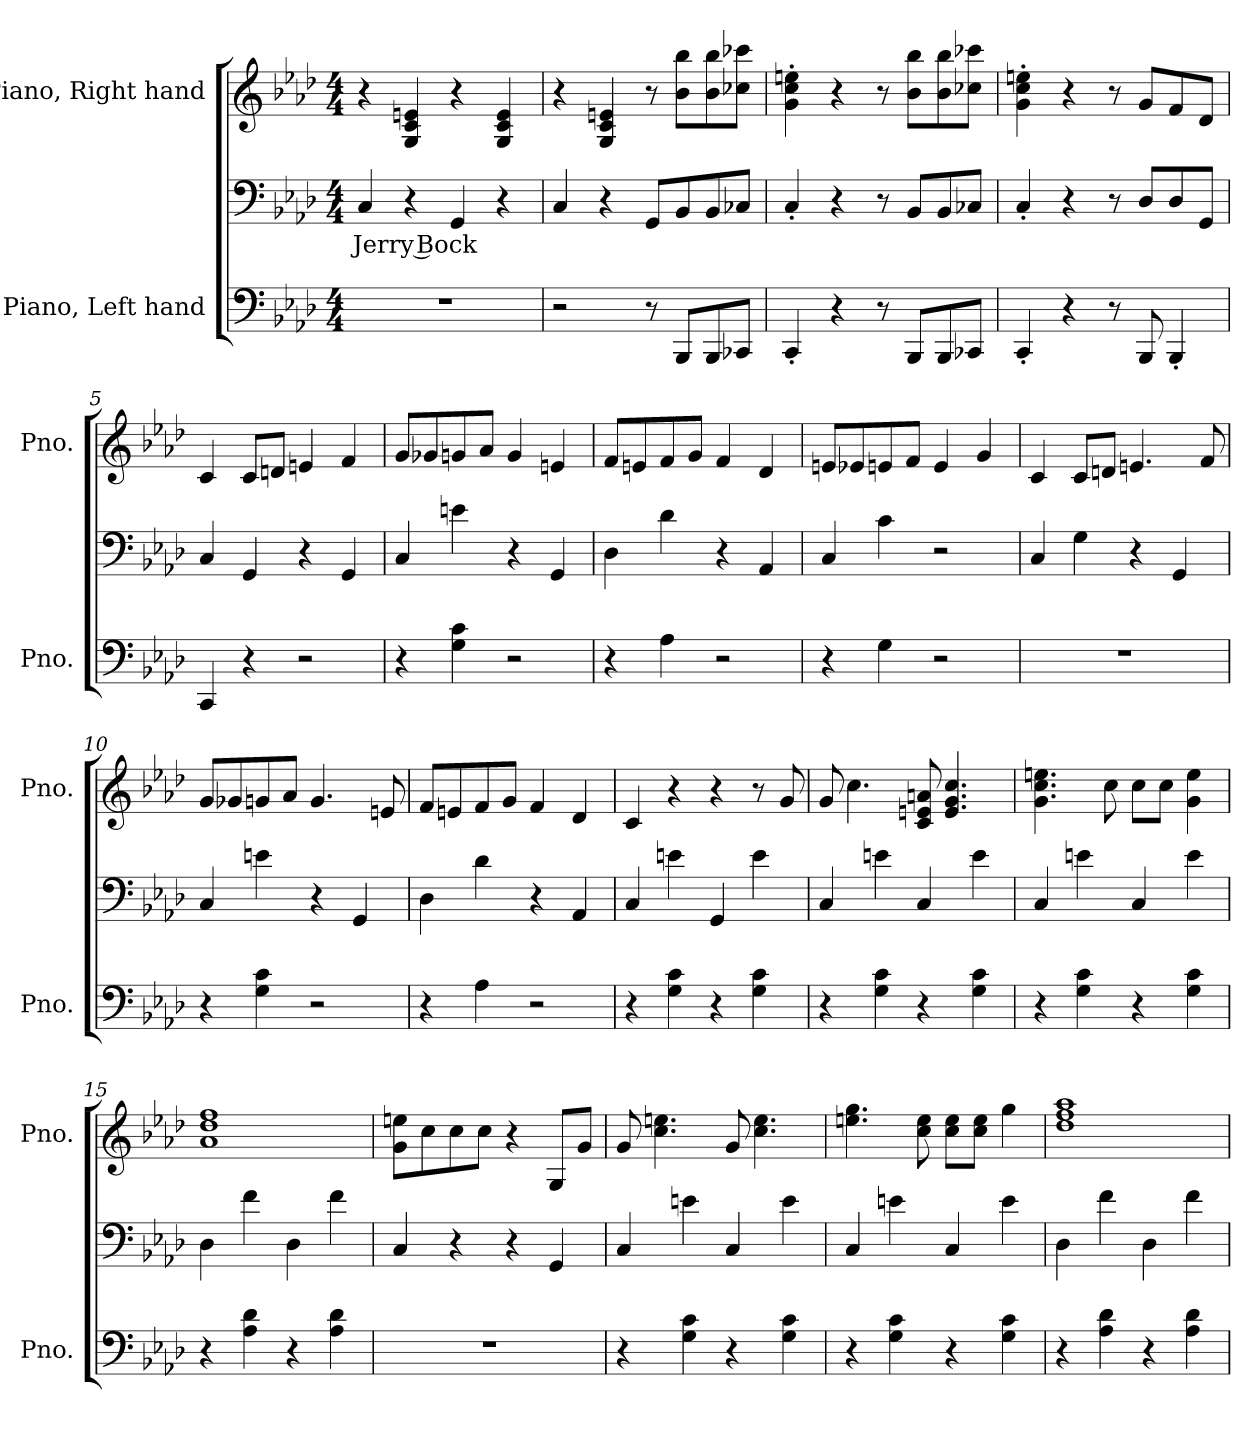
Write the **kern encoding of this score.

**kern	**kern	**text	**kern
*part2	*part2	*part2	*part1
*staff3	*staff2	*staff2	*staff1
*I"Piano, Left hand	*	*	*I"Piano, Right hand
*I'Pno.	*	*	*I'Pno.
*clefF4	*clefF4	*	*clefG2
*k[b-e-a-d-]	*k[b-e-a-d-]	*	*k[b-e-a-d-]
*M4/4	*M4/4	*	*M4/4
*MM120	*MM120	*	*MM120
=1	=1	=1	=1
!	!	!LO:LY:b	!
1r	4C/	Jerry Bock	4r
.	4r	.	4G/ 4c/ 4en/
.	4GG/	.	4r
.	4r	.	4G/ 4c/ 4e/
=2	=2	=2	=2
2r	4C/	.	4r
.	4r	.	4G/ 4c/ 4en/
8r	8GG/L	.	8r
8BBB-/L	8BB-/	.	8b-\ 8bb-\L
8BBB-/	8BB-/	.	8b-\ 8bb-\
8CC-X/J	8C-X/J	.	8cc-X\ 8ccc-X\J
=3	=3	=3	=3
4CC'/	4C'/	.	4g\' 4cc\' 4een\'
4r	4r	.	4r
8r	8r	.	8r
8BBB-/L	8BB-/L	.	8b-\ 8bb-\L
8BBB-/	8BB-/	.	8b-\ 8bb-\
8CC-X/J	8C-X/J	.	8cc-X\ 8ccc-X\J
=4	=4	=4	=4
4CC'/	4C'/	.	4g\' 4cc\' 4een\'
4r	4r	.	4r
8r	8r	.	8r
8BBB-/	8D-/L	.	8g/L
4BBB-'/	8D-/	.	8f/
.	8GG/J	.	8d-/J
!!LO:LB:g=z
=5	=5	=5	=5
4CC/	4C/	.	4c/
4r	4GG/	.	8c/L
.	.	.	8dn/J
2r	4r	.	4en/
.	4GG/	.	4f/
=6	=6	=6	=6
4r	4C/	.	8g/L
.	.	.	8g-X/
4G\ 4c\	4en\	.	8gn/
.	.	.	8a-/J
2r	4r	.	4g/
.	4GG/	.	4en/
=7	=7	=7	=7
4r	4D-\	.	8f/L
.	.	.	8en/
4A-\	4d-\	.	8f/
.	.	.	8g/J
2r	4r	.	4f/
.	4AA-/	.	4d-/
=8	=8	=8	=8
4r	4C/	.	8en/L
.	.	.	8e-X/
4G\	4c\	.	8en/
.	.	.	8f/J
2r	2r	.	4e/
.	.	.	4g/
=9	=9	=9	=9
1r	4C/	.	4c/
.	4G\	.	8c/L
.	.	.	8dn/J
.	4r	.	4.en/
.	4GG/	.	.
.	.	.	8f/
!!LO:LB:g=z
=10	=10	=10	=10
4r	4C/	.	8g/L
.	.	.	8g-X/
4G\ 4c\	4en\	.	8gn/
.	.	.	8a-/J
2r	4r	.	4.g/
.	4GG/	.	.
.	.	.	8en/
=11	=11	=11	=11
4r	4D-\	.	8f/L
.	.	.	8en/
4A-\	4d-\	.	8f/
.	.	.	8g/J
2r	4r	.	4f/
.	4AA-/	.	4d-/
=12	=12	=12	=12
4r	4C/	.	4c/
4G\ 4c\	4en\	.	4r
4r	4GG/	.	4r
4G\ 4c\	4e\	.	8r
.	.	.	8g/
=13	=13	=13	=13
4r	4C/	.	8g/
.	.	.	4.cc\
4G\ 4c\	4en\	.	.
4r	4C/	.	8c/ 8en/ 8an/
.	.	.	4.e/ 4.g/ 4.cc/
4G\ 4c\	4e\	.	.
=14	=14	=14	=14
4r	4C/	.	4.g\ 4.cc\ 4.een\
4G\ 4c\	4en\	.	.
.	.	.	8cc\
4r	4C/	.	8cc\L
.	.	.	8cc\J
4G\ 4c\	4e\	.	4g\ 4ee\
!!LO:LB:g=z
=15	=15	=15	=15
4r	4D-\	.	1a- 1dd- 1ff
4A-\ 4d-\	4f\	.	.
4r	4D-\	.	.
4A-\ 4d-\	4f\	.	.
=16	=16	=16	=16
1r	4C/	.	8g\ 8een\L
.	.	.	8cc\
.	4r	.	8cc\
.	.	.	8cc\J
.	4r	.	4r
.	4GG/	.	8G/L
.	.	.	8g/J
=17	=17	=17	=17
4r	4C/	.	8g/
.	.	.	4.cc\ 4.een\
4G\ 4c\	4en\	.	.
4r	4C/	.	8g/
.	.	.	4.cc\ 4.ee\
4G\ 4c\	4e\	.	.
=18	=18	=18	=18
4r	4C/	.	4.een\ 4.gg\
4G\ 4c\	4en\	.	.
.	.	.	8cc\ 8ee\
4r	4C/	.	8cc\ 8ee\L
.	.	.	8cc\ 8ee\J
4G\ 4c\	4e\	.	4gg\
=19	=19	=19	=19
4r	4D-\	.	1dd- 1ff 1aa-
4A-\ 4d-\	4f\	.	.
4r	4D-\	.	.
4A-\ 4d-\	4f\	.	.
=	=	=	=
*-	*-	*-	*-
